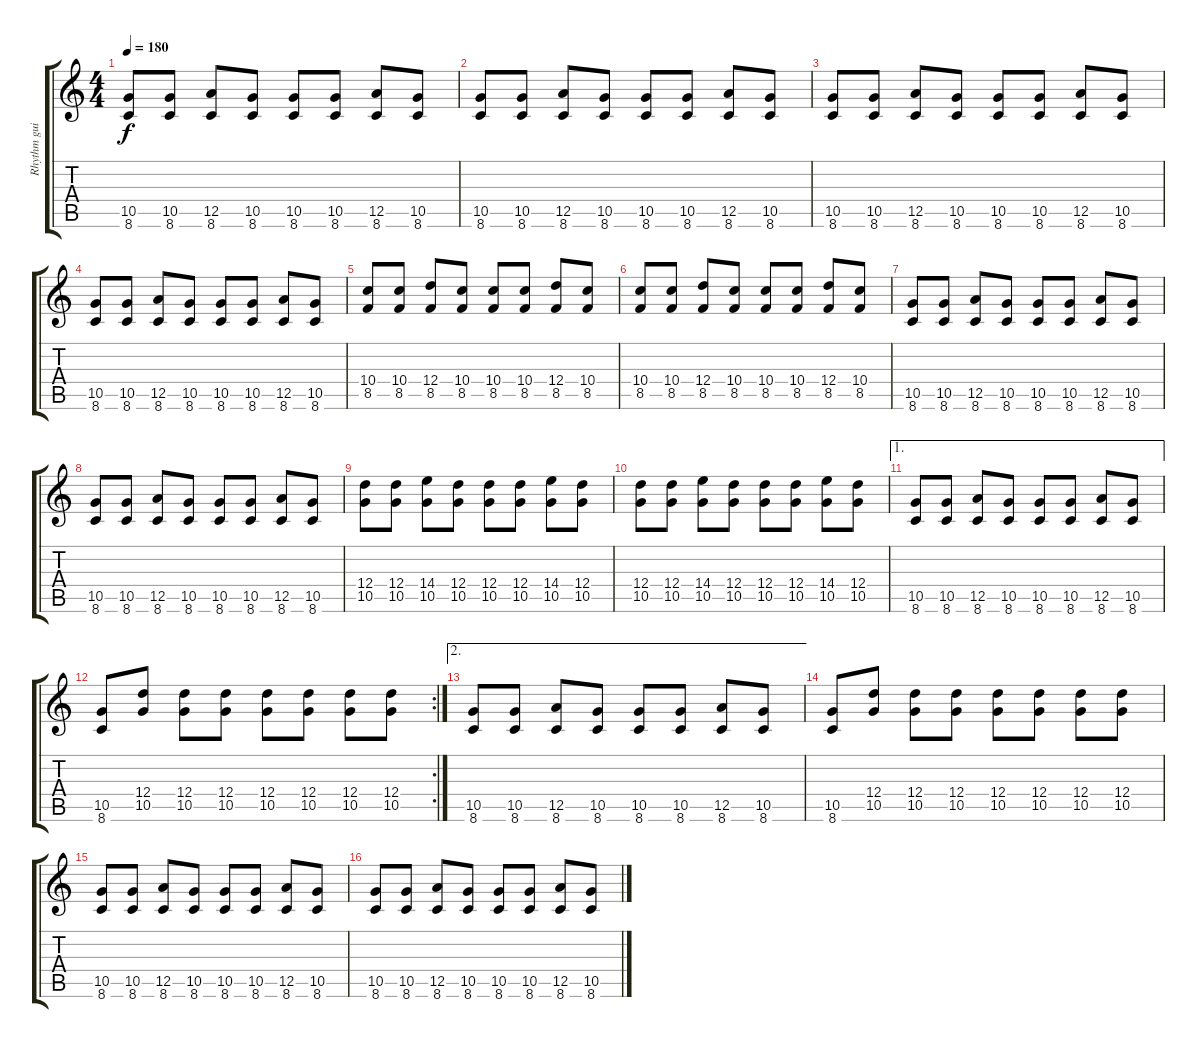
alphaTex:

\track ("Rhythm guitar" "Rhythm gui") {instrument overdrivenguitar}
\staff {score tabs}
\tuning (E4 B3 G3 D3 A2 E2) {hide}
\ts (4 4)
\tempo 180
\clef g2
\ks c
(10.5 8.6).8{dy f} (10.5 8.6).8 (12.5 8.6).8 (10.5 8.6).8 (10.5 8.6).8 (10.5 8.6).8 (12.5 8.6).8 (10.5 8.6).8 |
(10.5 8.6).8 (10.5 8.6).8 (12.5 8.6).8 (10.5 8.6).8 (10.5 8.6).8 (10.5 8.6).8 (12.5 8.6).8 (10.5 8.6).8 |
(10.5 8.6).8 (10.5 8.6).8 (12.5 8.6).8 (10.5 8.6).8 (10.5 8.6).8 (10.5 8.6).8 (12.5 8.6).8 (10.5 8.6).8 |
(10.5 8.6).8 (10.5 8.6).8 (12.5 8.6).8 (10.5 8.6).8 (10.5 8.6).8 (10.5 8.6).8 (12.5 8.6).8 (10.5 8.6).8 |
(10.4 8.5).8 (10.4 8.5).8 (12.4 8.5).8 (10.4 8.5).8 (10.4 8.5).8 (10.4 8.5).8 (12.4 8.5).8 (10.4 8.5).8 |
(10.4 8.5).8 (10.4 8.5).8 (12.4 8.5).8 (10.4 8.5).8 (10.4 8.5).8 (10.4 8.5).8 (12.4 8.5).8 (10.4 8.5).8 |
(10.5 8.6).8 (10.5 8.6).8 (12.5 8.6).8 (10.5 8.6).8 (10.5 8.6).8 (10.5 8.6).8 (12.5 8.6).8 (10.5 8.6).8 |
(10.5 8.6).8 (10.5 8.6).8 (12.5 8.6).8 (10.5 8.6).8 (10.5 8.6).8 (10.5 8.6).8 (12.5 8.6).8 (10.5 8.6).8 |
(12.4 10.5).8 (12.4 10.5).8 (14.4 10.5).8 (12.4 10.5).8 (12.4 10.5).8 (12.4 10.5).8 (14.4 10.5).8 (12.4 10.5).8 |
(12.4 10.5).8 (12.4 10.5).8 (14.4 10.5).8 (12.4 10.5).8 (12.4 10.5).8 (12.4 10.5).8 (14.4 10.5).8 (12.4 10.5).8 |
\ae 1
(10.5 8.6).8 (10.5 8.6).8 (12.5 8.6).8 (10.5 8.6).8 (10.5 8.6).8 (10.5 8.6).8 (12.5 8.6).8 (10.5 8.6).8 |
\rc 2
(10.5 8.6).8 (12.4 10.5).8 (12.4 10.5).8 (12.4 10.5).8 (12.4 10.5).8 (12.4 10.5).8 (12.4 10.5).8 (12.4 10.5).8 |
\ae 2
(10.5 8.6).8 (10.5 8.6).8 (12.5 8.6).8 (10.5 8.6).8 (10.5 8.6).8 (10.5 8.6).8 (12.5 8.6).8 (10.5 8.6).8 |
(10.5 8.6).8 (12.4 10.5).8 (12.4 10.5).8 (12.4 10.5).8 (12.4 10.5).8 (12.4 10.5).8 (12.4 10.5).8 (12.4 10.5).8 |
(10.5 8.6).8 (10.5 8.6).8 (12.5 8.6).8 (10.5 8.6).8 (10.5 8.6).8 (10.5 8.6).8 (12.5 8.6).8 (10.5 8.6).8 |
(10.5 8.6).8 (10.5 8.6).8 (12.5 8.6).8 (10.5 8.6).8 (10.5 8.6).8 (10.5 8.6).8 (12.5 8.6).8 (10.5 8.6).8
